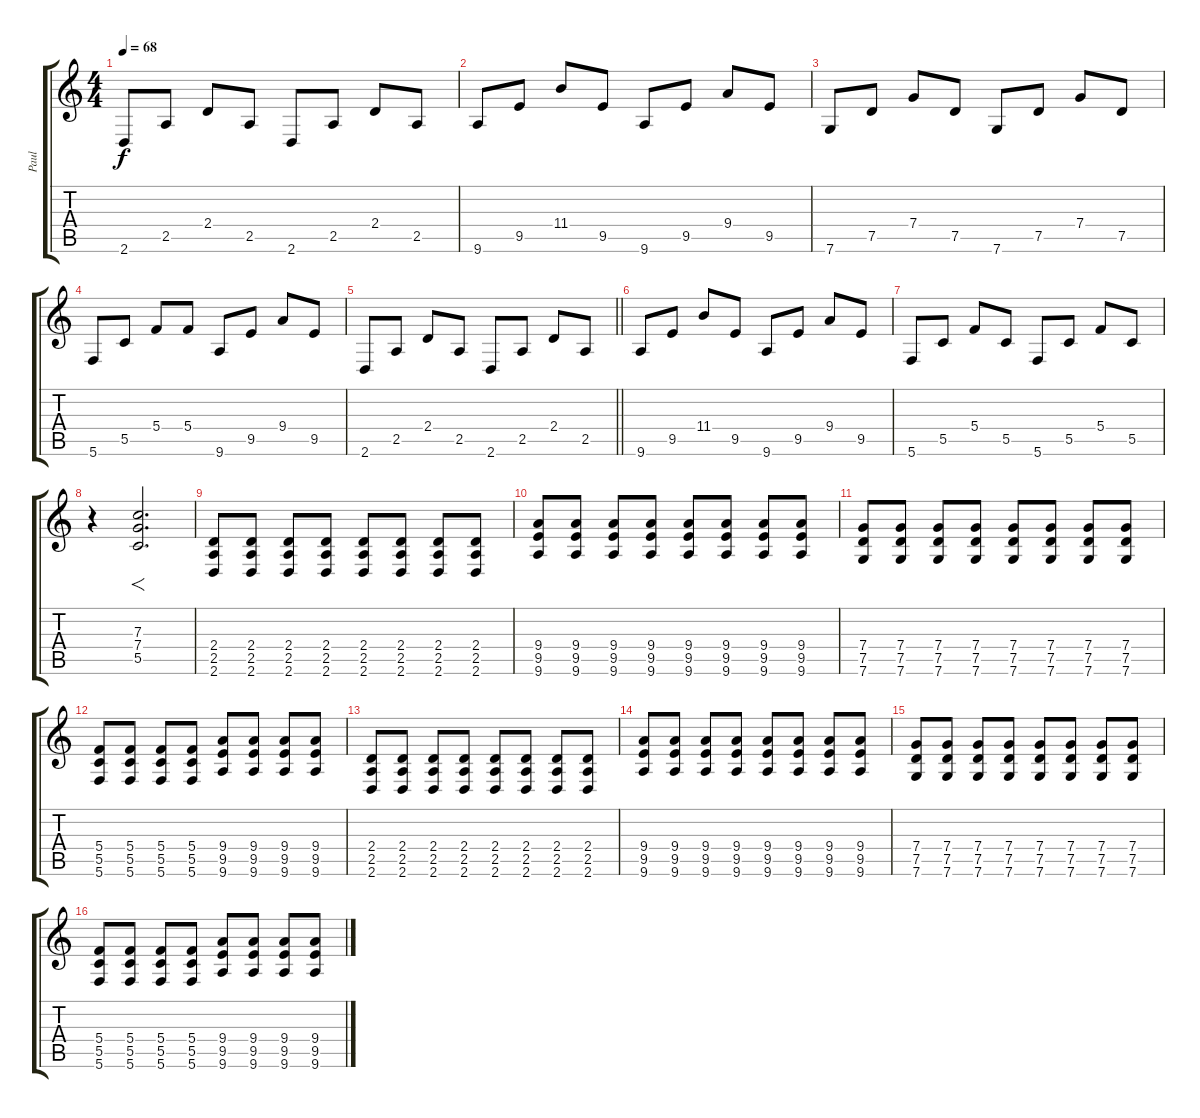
\track ("Paul" "Paul") {instrument acousticguitarnylon}
\staff {score tabs}
\tuning (D4 A3 F3 C3 G2 C2) {hide}
\ts (4 4)
\tempo 68
\clef g2
\ks c
2.6.8{dy f volume 14 instrument acousticguitarnylon} 2.5.8 2.4.8 2.5.8 2.6.8 2.5.8 2.4.8 2.5.8 |
9.6.8 9.5.8 11.4.8 9.5.8 9.6.8 9.5.8 9.4.8 9.5.8 |
7.6.8 7.5.8 7.4.8 7.5.8 7.6.8 7.5.8 7.4.8 7.5.8 |
5.6.8 5.5.8 5.4.8 5.4.8 9.6.8 9.5.8 9.4.8 9.5.8 |
\barLineRight lightlight
2.6.8{volume 14 instrument acousticguitarnylon} 2.5.8 2.4.8 2.5.8 2.6.8 2.5.8 2.4.8 2.5.8 |
\section ("" "")
9.6.8 9.5.8 11.4.8 9.5.8 9.6.8 9.5.8 9.4.8 9.5.8 |
5.6.8 5.5.8 5.4.8 5.5.8 5.6.8 5.5.8 5.4.8 5.5.8 |
r.4{instrument distortionguitar} (7.3 7.4 5.5).2{f d} |
(2.4 2.5 2.6).8{volume 11 instrument acousticguitarnylon} (2.4 2.5 2.6).8 (2.4 2.5 2.6).8 (2.4 2.5 2.6).8 (2.4 2.5 2.6).8 (2.4 2.5 2.6).8 (2.4 2.5 2.6).8 (2.4 2.5 2.6).8 |
(9.4 9.5 9.6).8{volume 11} (9.4 9.5 9.6).8 (9.4 9.5 9.6).8 (9.4 9.5 9.6).8 (9.4 9.5 9.6).8 (9.4 9.5 9.6).8 (9.4 9.5 9.6).8 (9.4 9.5 9.6).8 |
(7.4 7.5 7.6).8{volume 11} (7.4 7.5 7.6).8 (7.4 7.5 7.6).8 (7.4 7.5 7.6).8 (7.4 7.5 7.6).8 (7.4 7.5 7.6).8 (7.4 7.5 7.6).8 (7.4 7.5 7.6).8 |
(5.4 5.5 5.6).8{volume 11} (5.4 5.5 5.6).8 (5.4 5.5 5.6).8 (5.4 5.5 5.6).8 (9.4 9.5 9.6).8 (9.4 9.5 9.6).8 (9.4 9.5 9.6).8 (9.4 9.5 9.6).8 |
(2.4 2.5 2.6).8{volume 11} (2.4 2.5 2.6).8 (2.4 2.5 2.6).8 (2.4 2.5 2.6).8 (2.4 2.5 2.6).8 (2.4 2.5 2.6).8 (2.4 2.5 2.6).8 (2.4 2.5 2.6).8 |
(9.4 9.5 9.6).8{volume 11} (9.4 9.5 9.6).8 (9.4 9.5 9.6).8 (9.4 9.5 9.6).8 (9.4 9.5 9.6).8 (9.4 9.5 9.6).8 (9.4 9.5 9.6).8 (9.4 9.5 9.6).8 |
(7.4 7.5 7.6).8{volume 11} (7.4 7.5 7.6).8 (7.4 7.5 7.6).8 (7.4 7.5 7.6).8 (7.4 7.5 7.6).8 (7.4 7.5 7.6).8 (7.4 7.5 7.6).8 (7.4 7.5 7.6).8 |
(5.4 5.5 5.6).8{volume 11} (5.4 5.5 5.6).8 (5.4 5.5 5.6).8 (5.4 5.5 5.6).8 (9.4 9.5 9.6).8 (9.4 9.5 9.6).8 (9.4 9.5 9.6).8 (9.4 9.5 9.6).8
